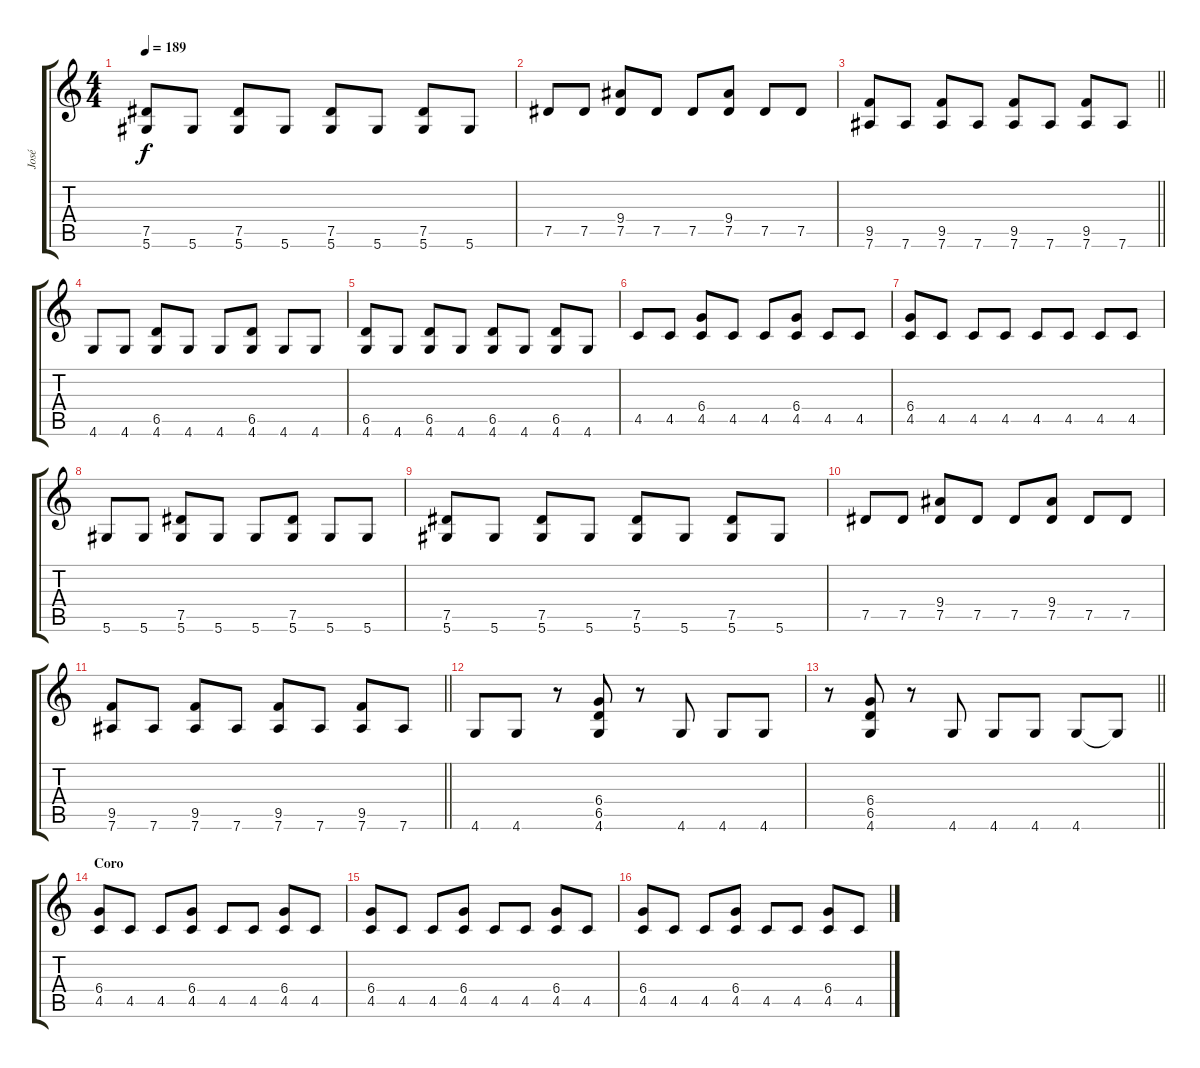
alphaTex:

\track ("José" "José") {instrument distortionguitar}
\staff {score tabs}
\tuning (Eb4 Bb3 Gb3 Db3 Ab2 Eb2) {hide}
\ts (4 4)
\tempo 189
\clef g2
\ks c
(7.5 5.6).8{dy f} 5.6.8 (7.5 5.6).8 5.6.8 (7.5 5.6).8 5.6.8 (7.5 5.6).8 5.6.8 |
7.5.8 7.5.8 (9.4 7.5).8 7.5.8 7.5.8 (9.4 7.5).8 7.5.8 7.5.8 |
\barLineRight lightlight
(9.5 7.6).8 7.6.8 (9.5 7.6).8 7.6.8 (9.5 7.6).8 7.6.8 (9.5 7.6).8 7.6.8 |
4.6.8 4.6.8 (6.5 4.6).8 4.6.8 4.6.8 (6.5 4.6).8 4.6.8 4.6.8 |
(6.5 4.6).8 4.6.8 (6.5 4.6).8 4.6.8 (6.5 4.6).8 4.6.8 (6.5 4.6).8 4.6.8 |
4.5.8 4.5.8 (6.4 4.5).8 4.5.8 4.5.8 (6.4 4.5).8 4.5.8 4.5.8 |
(6.4 4.5).8 4.5.8 4.5.8 4.5.8 4.5.8 4.5.8 4.5.8 4.5.8 |
5.6.8 5.6.8 (7.5 5.6).8 5.6.8 5.6.8 (7.5 5.6).8 5.6.8 5.6.8 |
(7.5 5.6).8 5.6.8 (7.5 5.6).8 5.6.8 (7.5 5.6).8 5.6.8 (7.5 5.6).8 5.6.8 |
7.5.8 7.5.8 (9.4 7.5).8 7.5.8 7.5.8 (9.4 7.5).8 7.5.8 7.5.8 |
\barLineRight lightlight
(9.5 7.6).8 7.6.8 (9.5 7.6).8 7.6.8 (9.5 7.6).8 7.6.8 (9.5 7.6).8 7.6.8 |
4.6.8 4.6.8 r.8 (6.4 6.5 4.6).8 r.8 4.6.8 4.6.8 4.6.8 |
\barLineRight lightlight
r.8 (6.4 6.5 4.6).8 r.8 4.6.8 4.6.8 4.6.8 4.6.8 4.6{t}.8 |
\section ("" "Coro")
(6.4 4.5).8 4.5.8 4.5.8 (6.4 4.5).8 4.5.8 4.5.8 (6.4 4.5).8 4.5.8 |
(6.4 4.5).8 4.5.8 4.5.8 (6.4 4.5).8 4.5.8 4.5.8 (6.4 4.5).8 4.5.8 |
(6.4 4.5).8 4.5.8 4.5.8 (6.4 4.5).8 4.5.8 4.5.8 (6.4 4.5).8 4.5.8
